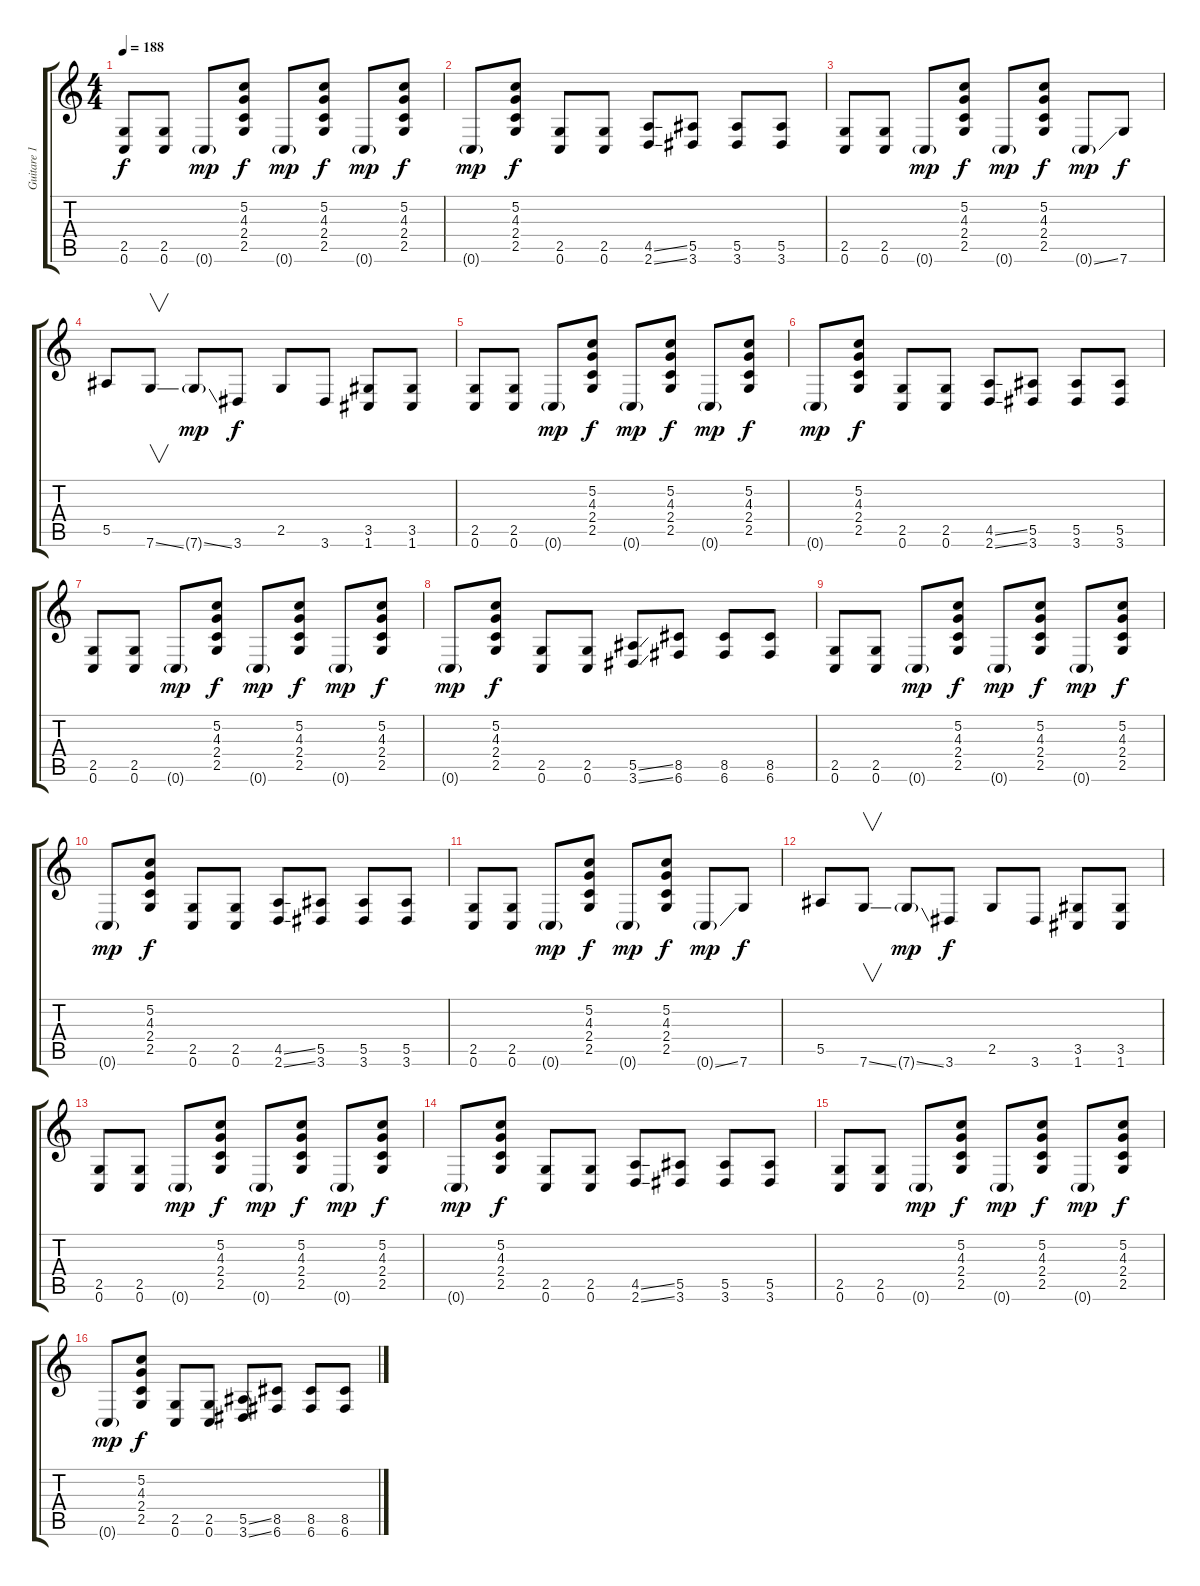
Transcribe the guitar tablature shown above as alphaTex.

\track ("Guitare 1" "Guitare 1") {instrument overdrivenguitar}
\staff {score tabs}
\tuning (C4 G3 Eb3 Bb2 F2 C2) {hide}
\ts (4 4)
\tempo 188
\clef g2
\ks c
(2.5 0.6).8{dy f} (2.5 0.6).8 0.6{g}.8{dy mp} (5.2 4.3 2.4 2.5).8{dy f} 0.6{g}.8{dy mp} (5.2 4.3 2.4 2.5).8{dy f} 0.6{g}.8{dy mp} (5.2 4.3 2.4 2.5).8{dy f} |
0.6{g}.8{dy mp} (5.2 4.3 2.4 2.5).8{dy f} (2.5 0.6).8 (2.5 0.6).8 (4.5{ss} 2.6{ss}).8 (5.5 3.6).8 (5.5 3.6).8 (5.5 3.6).8 |
(2.5 0.6).8 (2.5 0.6).8 0.6{g}.8{dy mp} (5.2 4.3 2.4 2.5).8{dy f} 0.6{g}.8{dy mp} (5.2 4.3 2.4 2.5).8{dy f} 0.6{ss g}.8{dy mp} 7.6.8{dy f} |
5.5.8 7.6{ss}.8{v} 7.6{ss g}.8{dy mp} 3.6.8{dy f} 2.5.8 3.6.8 (3.5 1.6).8 (3.5 1.6).8 |
(2.5 0.6).8 (2.5 0.6).8 0.6{g}.8{dy mp} (5.2 4.3 2.4 2.5).8{dy f} 0.6{g}.8{dy mp} (5.2 4.3 2.4 2.5).8{dy f} 0.6{g}.8{dy mp} (5.2 4.3 2.4 2.5).8{dy f} |
0.6{g}.8{dy mp} (5.2 4.3 2.4 2.5).8{dy f} (2.5 0.6).8 (2.5 0.6).8 (4.5{ss} 2.6{ss}).8 (5.5 3.6).8 (5.5 3.6).8 (5.5 3.6).8 |
(2.5 0.6).8 (2.5 0.6).8 0.6{g}.8{dy mp} (5.2 4.3 2.4 2.5).8{dy f} 0.6{g}.8{dy mp} (5.2 4.3 2.4 2.5).8{dy f} 0.6{g}.8{dy mp} (5.2 4.3 2.4 2.5).8{dy f} |
0.6{g}.8{dy mp} (5.2 4.3 2.4 2.5).8{dy f} (2.5 0.6).8 (2.5 0.6).8 (5.5{ss} 3.6{ss}).8 (8.5 6.6).8 (8.5 6.6).8 (8.5 6.6).8 |
(2.5 0.6).8 (2.5 0.6).8 0.6{g}.8{dy mp} (5.2 4.3 2.4 2.5).8{dy f} 0.6{g}.8{dy mp} (5.2 4.3 2.4 2.5).8{dy f} 0.6{g}.8{dy mp} (5.2 4.3 2.4 2.5).8{dy f} |
0.6{g}.8{dy mp} (5.2 4.3 2.4 2.5).8{dy f} (2.5 0.6).8 (2.5 0.6).8 (4.5{ss} 2.6{ss}).8 (5.5 3.6).8 (5.5 3.6).8 (5.5 3.6).8 |
(2.5 0.6).8 (2.5 0.6).8 0.6{g}.8{dy mp} (5.2 4.3 2.4 2.5).8{dy f} 0.6{g}.8{dy mp} (5.2 4.3 2.4 2.5).8{dy f} 0.6{ss g}.8{dy mp} 7.6.8{dy f} |
5.5.8 7.6{ss}.8{v} 7.6{ss g}.8{dy mp} 3.6.8{dy f} 2.5.8 3.6.8 (3.5 1.6).8 (3.5 1.6).8 |
(2.5 0.6).8 (2.5 0.6).8 0.6{g}.8{dy mp} (5.2 4.3 2.4 2.5).8{dy f} 0.6{g}.8{dy mp} (5.2 4.3 2.4 2.5).8{dy f} 0.6{g}.8{dy mp} (5.2 4.3 2.4 2.5).8{dy f} |
0.6{g}.8{dy mp} (5.2 4.3 2.4 2.5).8{dy f} (2.5 0.6).8 (2.5 0.6).8 (4.5{ss} 2.6{ss}).8 (5.5 3.6).8 (5.5 3.6).8 (5.5 3.6).8 |
(2.5 0.6).8 (2.5 0.6).8 0.6{g}.8{dy mp} (5.2 4.3 2.4 2.5).8{dy f} 0.6{g}.8{dy mp} (5.2 4.3 2.4 2.5).8{dy f} 0.6{g}.8{dy mp} (5.2 4.3 2.4 2.5).8{dy f} |
0.6{g}.8{dy mp} (5.2 4.3 2.4 2.5).8{dy f} (2.5 0.6).8 (2.5 0.6).8 (5.5{ss} 3.6{ss}).8 (8.5 6.6).8 (8.5 6.6).8 (8.5 6.6).8
